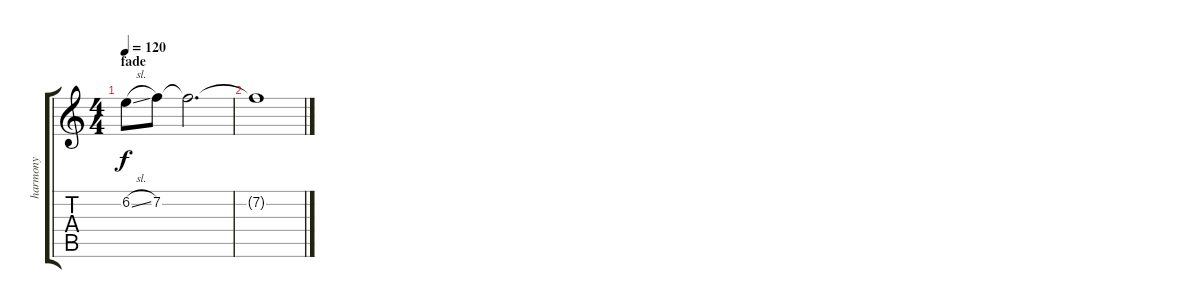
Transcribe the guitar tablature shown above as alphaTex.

\track ("harmony" "harmony") {instrument electricguitarjazz}
\staff {score tabs}
\tuning (Eb4 Bb3 Gb3 Db3 Ab2 Db2) {hide}
\ts (4 4)
\section ("" "fade")
\tempo 120
\clef g2
\ks c
6.2{sl}.8{dy f} 7.2.8 7.2{t}.2{d} |
7.2{t}.1
